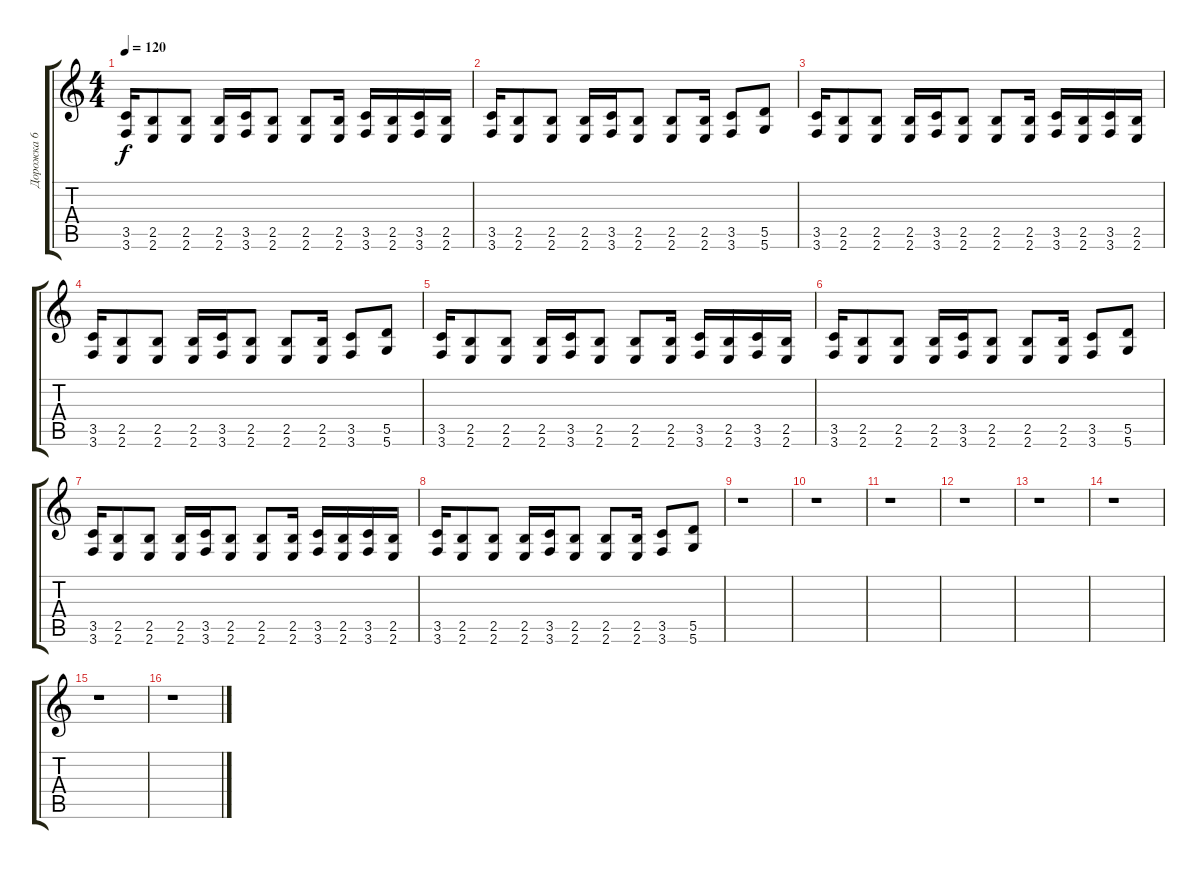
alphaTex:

\track ("Дорожка 6" "Дорожка 6") {instrument overdrivenguitar}
\staff {score tabs}
\tuning (E4 B3 G3 D3 A2 D2) {hide}
\ts (4 4)
\tempo 120
\clef g2
\ks c
(3.5 3.6).16{dy f} (2.5 2.6).8 (2.5 2.6).8 (2.5 2.6).16 (3.5 3.6).16 (2.5 2.6).8 (2.5 2.6).8 (2.5 2.6).16 (3.5 3.6).16 (2.5 2.6).16 (3.5 3.6).16 (2.5 2.6).16 |
(3.5 3.6).16 (2.5 2.6).8 (2.5 2.6).8 (2.5 2.6).16 (3.5 3.6).16 (2.5 2.6).8 (2.5 2.6).8 (2.5 2.6).16 (3.5 3.6).8 (5.5 5.6).8 |
(3.5 3.6).16 (2.5 2.6).8 (2.5 2.6).8 (2.5 2.6).16 (3.5 3.6).16 (2.5 2.6).8 (2.5 2.6).8 (2.5 2.6).16 (3.5 3.6).16 (2.5 2.6).16 (3.5 3.6).16 (2.5 2.6).16 |
(3.5 3.6).16 (2.5 2.6).8 (2.5 2.6).8 (2.5 2.6).16 (3.5 3.6).16 (2.5 2.6).8 (2.5 2.6).8 (2.5 2.6).16 (3.5 3.6).8 (5.5 5.6).8 |
(3.5 3.6).16 (2.5 2.6).8 (2.5 2.6).8 (2.5 2.6).16 (3.5 3.6).16 (2.5 2.6).8 (2.5 2.6).8 (2.5 2.6).16 (3.5 3.6).16 (2.5 2.6).16 (3.5 3.6).16 (2.5 2.6).16 |
(3.5 3.6).16 (2.5 2.6).8 (2.5 2.6).8 (2.5 2.6).16 (3.5 3.6).16 (2.5 2.6).8 (2.5 2.6).8 (2.5 2.6).16 (3.5 3.6).8 (5.5 5.6).8 |
(3.5 3.6).16 (2.5 2.6).8 (2.5 2.6).8 (2.5 2.6).16 (3.5 3.6).16 (2.5 2.6).8 (2.5 2.6).8 (2.5 2.6).16 (3.5 3.6).16 (2.5 2.6).16 (3.5 3.6).16 (2.5 2.6).16 |
(3.5 3.6).16 (2.5 2.6).8 (2.5 2.6).8 (2.5 2.6).16 (3.5 3.6).16 (2.5 2.6).8 (2.5 2.6).8 (2.5 2.6).16 (3.5 3.6).8 (5.5 5.6).8 |
r.1 |
r.1 |
r.1 |
r.1 |
r.1 |
r.1 |
r.1 |
r.1
